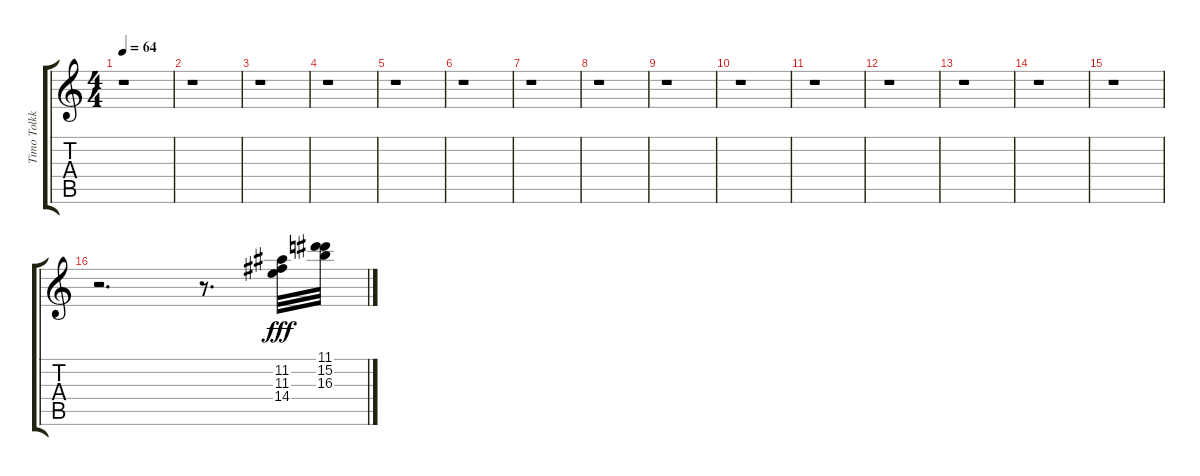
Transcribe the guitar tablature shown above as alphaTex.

\track ("Timo Tolkki" "Timo Tolkk") {instrument overdrivenguitar}
\staff {score tabs}
\tuning (E4 B3 G3 D3 A2 E2) {hide}
\ts (4 4)
\tempo 64
\clef g2
\ks c
r.1{dy fff instrument overdrivenguitar} |
r.1 |
r.1 |
r.1 |
r.1 |
r.1 |
r.1 |
r.1 |
r.1 |
r.1 |
r.1 |
r.1 |
r.1 |
r.1 |
r.1 |
r.2{d} r.8{d} (11.2 11.3 14.4).32 (11.1 15.2 16.3).32
